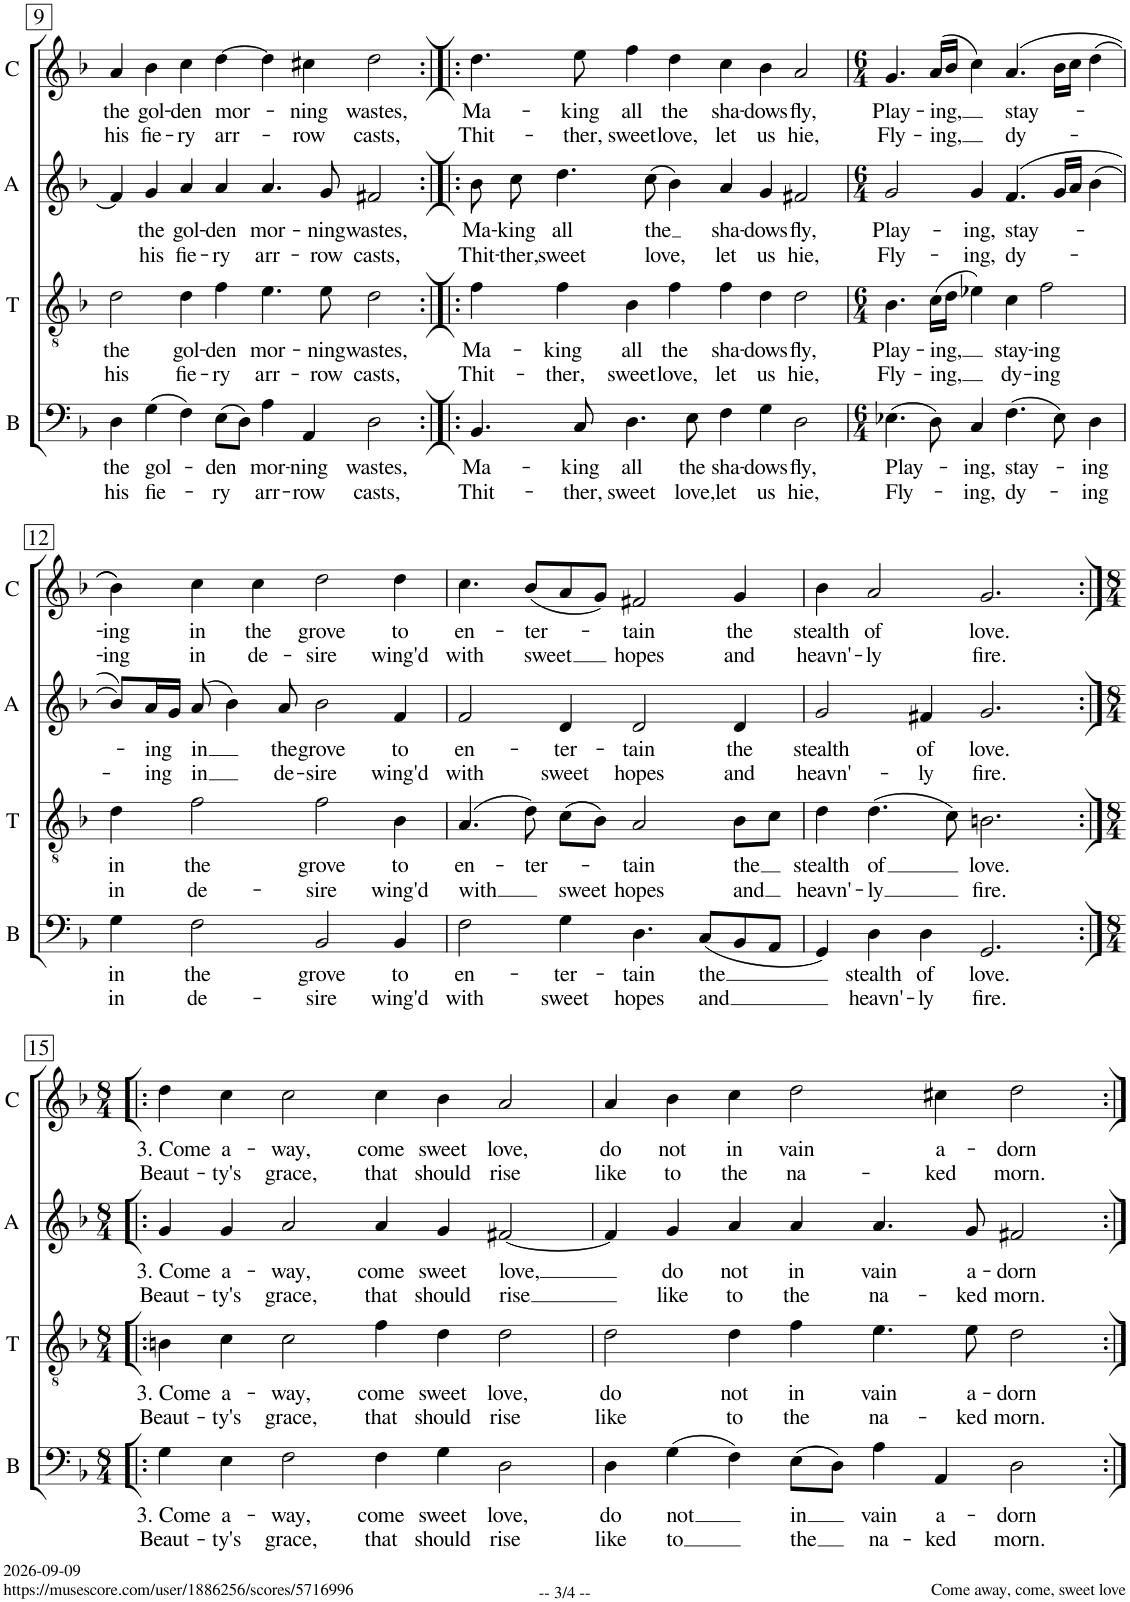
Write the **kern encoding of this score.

**kern	**text	**text	**kern	**text	**text	**kern	**text	**text	**kern	**text	**text
*part4	*part4	*part4	*part3	*part3	*part3	*part2	*part2	*part2	*part1	*part1	*part1
*staff4	*staff4	*staff4	*staff3	*staff3	*staff3	*staff2	*staff2	*staff2	*staff1	*staff1	*staff1
*I"Bassus	*	*	*I"Tenor	*	*	*I"Altus	*	*	*I"Cantus	*	*
*I'B	*	*	*I'T	*	*	*I'A	*	*	*I'C	*	*
!!LO:PB:g=z
*clefF4	*	*	*clefGv2	*	*	*clefG2	*	*	*clefG2	*	*
*Trd1c2	*	*	*Trd1c2	*	*	*Trd1c2	*	*	*Trd1c2	*	*
*k[b-]	*	*	*k[b-]	*	*	*k[b-]	*	*	*k[b-]	*	*
*M8/4	*	*	*M8/4	*	*	*M8/4	*	*	*M8/4	*	*
=9	=9	=9	=9	=9	=9	=9	=9	=9	=9	=9	=9
!	!LO:LY:b	!LO:LY:b	!	!LO:LY:b	!LO:LY:b	!	!	!	!	!LO:LY:b	!LO:LY:b
4D\	the	his	2d\	the	his	4f#/]	.	.	4a/	the	his
!	!LO:LY:b	!LO:LY:b	!	!	!	!	!LO:LY:b	!LO:LY:b	!	!LO:LY:b	!LO:LY:b
(4G\	gol-	fie-	.	.	.	4g/	the	his	4b-\	gol-	fie-
!	!	!	!	!LO:LY:b	!LO:LY:b	!	!LO:LY:b	!LO:LY:b	!	!LO:LY:b	!LO:LY:b
4F\)	.	.	4d\	gol-	fie-	4a/	gol-	fie-	4cc\	-den	-ry
!	!LO:LY:b	!LO:LY:b	!	!LO:LY:b	!LO:LY:b	!	!LO:LY:b	!LO:LY:b	!	!LO:LY:b	!LO:LY:b
(8E\L	-den	-ry	4f\	-den	-ry	4a/	-den	-ry	[4dd\	mor-	arr-
8D\J)	.	.	.	.	.	.	.	.	.	.	.
!	!LO:LY:b	!LO:LY:b	!	!LO:LY:b	!LO:LY:b	!	!LO:LY:b	!LO:LY:b	!	!	!
4A\	mor-	arr-	4.e\	mor-	arr-	4.a/	mor-	arr-	4dd\]	.	.
!	!LO:LY:b	!LO:LY:b	!	!	!	!	!	!	!	!LO:LY:b	!LO:LY:b
4AA/	-ning	-row	.	.	.	.	.	.	4cc#X\	-ning	-row
!	!	!	!	!LO:LY:b	!LO:LY:b	!	!LO:LY:b	!LO:LY:b	!	!	!
.	.	.	8e\	-ning	-row	8g/	-ning	-row	.	.	.
!	!LO:LY:b	!LO:LY:b	!	!LO:LY:b	!LO:LY:b	!	!LO:LY:b	!LO:LY:b	!	!LO:LY:b	!LO:LY:b
2D\	wastes,	casts,	2d\	wastes,	casts,	2f#X/	wastes,	casts,	2dd\	wastes,	casts,
=10:|!|:	=10:|!|:	=10:|!|:	=10:|!|:	=10:|!|:	=10:|!|:	=10:|!|:	=10:|!|:	=10:|!|:	=10:|!|:	=10:|!|:	=10:|!|:
!	!LO:LY:b	!LO:LY:b	!	!LO:LY:b	!LO:LY:b	!	!LO:LY:b	!LO:LY:b	!	!LO:LY:b	!LO:LY:b
4.BB-/	Ma-	Thit-	4f\	Ma-	Thit-	8b-\	Ma-	Thit-	4.dd\	Ma-	Thit-
!	!	!	!	!	!	!	!LO:LY:b	!LO:LY:b	!	!	!
.	.	.	.	.	.	8cc\	-king	-ther,	.	.	.
!	!	!	!	!LO:LY:b	!LO:LY:b	!	!LO:LY:b	!LO:LY:b	!	!	!
.	.	.	4f\	-king	-ther,	4.dd\	all	sweet	.	.	.
!	!LO:LY:b	!LO:LY:b	!	!	!	!	!	!	!	!LO:LY:b	!LO:LY:b
8C/	-king	-ther,	.	.	.	.	.	.	8ee\	-king	-ther,
!	!LO:LY:b	!LO:LY:b	!	!LO:LY:b	!LO:LY:b	!	!	!	!	!LO:LY:b	!LO:LY:b
4.D\	all	sweet	4B-\	all	sweet	.	.	.	4ff\	all	sweet
!	!	!	!	!	!	!	!LO:LY:b	!LO:LY:b	!	!	!
.	.	.	.	.	.	(8cc\	the	love,	.	.	.
!	!	!	!	!LO:LY:b	!LO:LY:b	!	!	!	!	!LO:LY:b	!LO:LY:b
.	.	.	4f\	the	love,	4b-\)	.	.	4dd\	the	love,
!	!LO:LY:b	!LO:LY:b	!	!	!	!	!	!	!	!	!
8E\	the	love,	.	.	.	.	.	.	.	.	.
!	!LO:LY:b	!LO:LY:b	!	!LO:LY:b	!LO:LY:b	!	!LO:LY:b	!LO:LY:b	!	!LO:LY:b	!LO:LY:b
4F\	sha-	let	4f\	sha-	let	4a/	sha-	let	4cc\	sha-	let
!	!LO:LY:b	!LO:LY:b	!	!LO:LY:b	!LO:LY:b	!	!LO:LY:b	!LO:LY:b	!	!LO:LY:b	!LO:LY:b
4G\	-dows	us	4d\	-dows	us	4g/	-dows	us	4b-\	-dows	us
!	!LO:LY:b	!LO:LY:b	!	!LO:LY:b	!LO:LY:b	!	!LO:LY:b	!LO:LY:b	!	!LO:LY:b	!LO:LY:b
2D\	fly,	hie,	2d\	fly,	hie,	2f#X/	fly,	hie,	2a/	fly,	hie,
=11	=11	=11	=11	=11	=11	=11	=11	=11	=11	=11	=11
*M6/4	*	*	*M6/4	*	*	*M6/4	*	*	*M6/4	*	*
!	!LO:LY:b	!LO:LY:b	!	!LO:LY:b	!LO:LY:b	!	!LO:LY:b	!LO:LY:b	!	!LO:LY:b	!LO:LY:b
(4.E-X\	Play-	Fly-	4.B-\	Play-	Fly-	2g/	Play-	Fly-	4.g/	Play-	Fly-
!	!	!	!	!LO:LY:b	!LO:LY:b	!	!	!	!	!LO:LY:b	!LO:LY:b
8D\)	.	.	(16c\LL	-ing,	-ing,	.	.	.	(16a/LL	-ing,	-ing,
.	.	.	16d\JJ	.	.	.	.	.	16b-/JJ	.	.
!	!LO:LY:b	!LO:LY:b	!	!	!	!	!LO:LY:b	!LO:LY:b	!	!	!
4C/	-ing,	-ing,	4e-X\)	.	.	4g/	-ing,	-ing,	4cc\)	.	.
!	!LO:LY:b	!LO:LY:b	!	!LO:LY:b	!LO:LY:b	!	!LO:LY:b	!LO:LY:b	!	!LO:LY:b	!LO:LY:b
(4.F\	stay-	dy-	4c\	stay-	dy-	(4.f/	stay-	dy-	(4.a/	stay-	dy-
!	!	!	!	!LO:LY:b	!LO:LY:b	!	!	!	!	!	!
.	.	.	2f\	-ing	-ing	.	.	.	.	.	.
8E-\)	.	.	.	.	.	16g/LL	.	.	16b-\LL	.	.
.	.	.	.	.	.	16a/JJ	.	.	16cc\JJ	.	.
!	!LO:LY:b	!LO:LY:b	!	!	!	!	!	!	!	!	!
4D\	-ing	-ing	.	.	.	(4b-\	.	.	(4dd\	.	.
!!LO:LB:g=z
=12	=12	=12	=12	=12	=12	=12	=12	=12	=12	=12	=12
!	!LO:LY:b	!LO:LY:b	!	!LO:LY:b	!LO:LY:b	!	!	!	!	!LO:LY:b	!LO:LY:b
4G\	in	in	4d\	in	in	8b-/L))	.	.	4b-\))	-ing	-ing
!	!	!	!	!	!	!	!LO:LY:b	!LO:LY:b	!	!	!
.	.	.	.	.	.	16a/L	-ing	ing	.	.	.
.	.	.	.	.	.	16g/JJ	.	.	.	.	.
!	!LO:LY:b	!LO:LY:b	!	!LO:LY:b	!LO:LY:b	!	!LO:LY:b	!LO:LY:b	!	!LO:LY:b	!LO:LY:b
2F\	the	de-	2f\	the	de-	(8a/	in	in	4cc\	in	in
.	.	.	.	.	.	4b-\)	.	.	.	.	.
!	!	!	!	!	!	!	!	!	!	!LO:LY:b	!LO:LY:b
.	.	.	.	.	.	.	.	.	4cc\	the	de-
!	!	!	!	!	!	!	!LO:LY:b	!LO:LY:b	!	!	!
.	.	.	.	.	.	8a/	the	de-	.	.	.
!	!LO:LY:b	!LO:LY:b	!	!LO:LY:b	!LO:LY:b	!	!LO:LY:b	!LO:LY:b	!	!LO:LY:b	!LO:LY:b
2BB-/	grove	-sire	2f\	grove	-sire	2b-\	grove	-sire	2dd\	grove	-sire
!	!LO:LY:b	!LO:LY:b	!	!LO:LY:b	!LO:LY:b	!	!LO:LY:b	!LO:LY:b	!	!LO:LY:b	!LO:LY:b
4BB-/	to	wing'd	4B-\	to	wing'd	4f/	to	wing'd	4dd\	to	wing'd
=13	=13	=13	=13	=13	=13	=13	=13	=13	=13	=13	=13
!	!LO:LY:b	!LO:LY:b	!	!LO:LY:b	!LO:LY:b	!	!LO:LY:b	!LO:LY:b	!	!LO:LY:b	!LO:LY:b
2F\	en-	with	(4.A/	en-	with	2f/	en-	with	4.cc\	en-	with
!	!	!	!	!LO:LY:b	!	!	!	!	!	!LO:LY:b	!LO:LY:b
.	.	.	8d\)	-ter-	.	.	.	.	(8b-/L	-ter-	sweet
!	!LO:LY:b	!LO:LY:b	!	!	!LO:LY:b	!	!LO:LY:b	!LO:LY:b	!	!	!
4G\	-ter-	sweet	(8c\L	.	sweet	4d/	-ter-	sweet	8a/	.	.
.	.	.	8B-\J)	.	.	.	.	.	8g/J)	.	.
!	!LO:LY:b	!LO:LY:b	!	!LO:LY:b	!LO:LY:b	!	!LO:LY:b	!LO:LY:b	!	!LO:LY:b	!LO:LY:b
4.D\	-tain	hopes	2A/	-tain	hopes	2d/	-tain	hopes	2f#X/	-tain	hopes
!	!LO:LY:b	!LO:LY:b	!	!	!	!	!	!	!	!	!
(8C/L	the	-and	.	.	.	.	.	.	.	.	.
!	!	!	!	!LO:LY:b	!LO:LY:b	!	!LO:LY:b	!LO:LY:b	!	!LO:LY:b	!LO:LY:b
8BB-/	.	.	8B-\L	the	and	4d/	the	and	4g/	the	and
8AA/J	.	.	8c\J	.	.	.	.	.	.	.	.
=14	=14	=14	=14	=14	=14	=14	=14	=14	=14	=14	=14
!	!	!	!	!LO:LY:b	!LO:LY:b	!	!LO:LY:b	!LO:LY:b	!	!LO:LY:b	!LO:LY:b
4GG/)	.	.	4d\	stealth	heavn'-	2g/	stealth	heavn'-	4b-\	stealth	heavn'-
!	!LO:LY:b	!LO:LY:b	!	!LO:LY:b	!LO:LY:b	!	!	!	!	!LO:LY:b	!LO:LY:b
4D\	stealth	heavn'-	(4.d\	of	-ly	.	.	.	2a/	of	-ly
!	!LO:LY:b	!LO:LY:b	!	!	!	!	!LO:LY:b	!LO:LY:b	!	!	!
4D\	of	-ly	.	.	.	4f#X/	of	-ly	.	.	.
.	.	.	8c\)	.	.	.	.	.	.	.	.
!	!LO:LY:b	!LO:LY:b	!	!LO:LY:b	!LO:LY:b	!	!LO:LY:b	!LO:LY:b	!	!LO:LY:b	!LO:LY:b
2.GG/	love.	fire.	2.Bn\	love.	fire.	2.g/	love.	fire.	2.g/	love.	fire.
!!LO:LB:g=z
=15:|!|:	=15:|!|:	=15:|!|:	=15:|!|:	=15:|!|:	=15:|!|:	=15:|!|:	=15:|!|:	=15:|!|:	=15:|!|:	=15:|!|:	=15:|!|:
*M8/4	*	*	*M8/4	*	*	*M8/4	*	*	*M8/4	*	*
!	!LO:LY:b	!LO:LY:b	!	!LO:LY:b	!LO:LY:b	!	!LO:LY:b	!LO:LY:b	!	!LO:LY:b	!LO:LY:b
4G\	3. Come	Beaut-	4Bn\	3. Come	Beaut-	4g/	3. Come	Beaut-	4dd\	3. Come	Beaut-
!	!LO:LY:b	!LO:LY:b	!	!LO:LY:b	!LO:LY:b	!	!LO:LY:b	!LO:LY:b	!	!LO:LY:b	!LO:LY:b
4E\	a-	-ty's	4c\	a-	-ty's	4g/	a-	-ty's	4cc\	a-	-ty's
!	!LO:LY:b	!LO:LY:b	!	!LO:LY:b	!LO:LY:b	!	!LO:LY:b	!LO:LY:b	!	!LO:LY:b	!LO:LY:b
2F\	-way,	grace,	2c\	-way,	grace,	2a/	-way,	grace,	2cc\	-way,	grace,
!	!LO:LY:b	!LO:LY:b	!	!LO:LY:b	!LO:LY:b	!	!LO:LY:b	!LO:LY:b	!	!LO:LY:b	!LO:LY:b
4F\	come	that	4f\	come	that	4a/	come	that	4cc\	come	that
!	!LO:LY:b	!LO:LY:b	!	!LO:LY:b	!LO:LY:b	!	!LO:LY:b	!LO:LY:b	!	!LO:LY:b	!LO:LY:b
4G\	sweet	should	4d\	sweet	should	4g/	sweet	should	4b-\	sweet	should
!	!LO:LY:b	!LO:LY:b	!	!LO:LY:b	!LO:LY:b	!	!LO:LY:b	!LO:LY:b	!	!LO:LY:b	!LO:LY:b
2D\	love,	rise	2d\	love,	rise	[2f#X/	love,	rise	2a/	love,	rise
=16	=16	=16	=16	=16	=16	=16	=16	=16	=16	=16	=16
!	!LO:LY:b	!LO:LY:b	!	!LO:LY:b	!LO:LY:b	!	!	!	!	!LO:LY:b	!LO:LY:b
4D\	do	like	2d\	do	like	4f#/]	.	.	4a/	do	like
!	!LO:LY:b	!LO:LY:b	!	!	!	!	!LO:LY:b	!LO:LY:b	!	!LO:LY:b	!LO:LY:b
(4G\	not	to	.	.	.	4g/	do	like	4b-\	not	to
!	!	!	!	!LO:LY:b	!LO:LY:b	!	!LO:LY:b	!LO:LY:b	!	!LO:LY:b	!LO:LY:b
4F\)	.	.	4d\	not	to	4a/	not	to	4cc\	in	the
!	!LO:LY:b	!LO:LY:b	!	!LO:LY:b	!LO:LY:b	!	!LO:LY:b	!LO:LY:b	!	!LO:LY:b	!LO:LY:b
(8E\L	in	the	4f\	in	the	4a/	in	the	2dd\	vain	na-
8D\J)	.	.	.	.	.	.	.	.	.	.	.
!	!LO:LY:b	!LO:LY:b	!	!LO:LY:b	!LO:LY:b	!	!LO:LY:b	!LO:LY:b	!	!	!
4A\	vain	na-	4.e\	vain	na-	4.a/	vain	na-	.	.	.
!	!LO:LY:b	!LO:LY:b	!	!	!	!	!	!	!	!LO:LY:b	!LO:LY:b
4AA/	a-	-ked	.	.	.	.	.	.	4cc#X\	a-	-ked
!	!	!	!	!LO:LY:b	!LO:LY:b	!	!LO:LY:b	!LO:LY:b	!	!	!
.	.	.	8e\	a-	-ked	8g/	a-	-ked	.	.	.
!	!LO:LY:b	!LO:LY:b	!	!LO:LY:b	!LO:LY:b	!	!LO:LY:b	!LO:LY:b	!	!LO:LY:b	!LO:LY:b
2D\	-dorn	morn.	2d\	-dorn	morn.	2f#X/	-dorn	morn.	2dd\	-dorn	morn.
=:|!	=:|!	=:|!	=:|!	=:|!	=:|!	=:|!	=:|!	=:|!	=:|!	=:|!	=:|!
*-	*-	*-	*-	*-	*-	*-	*-	*-	*-	*-	*-
